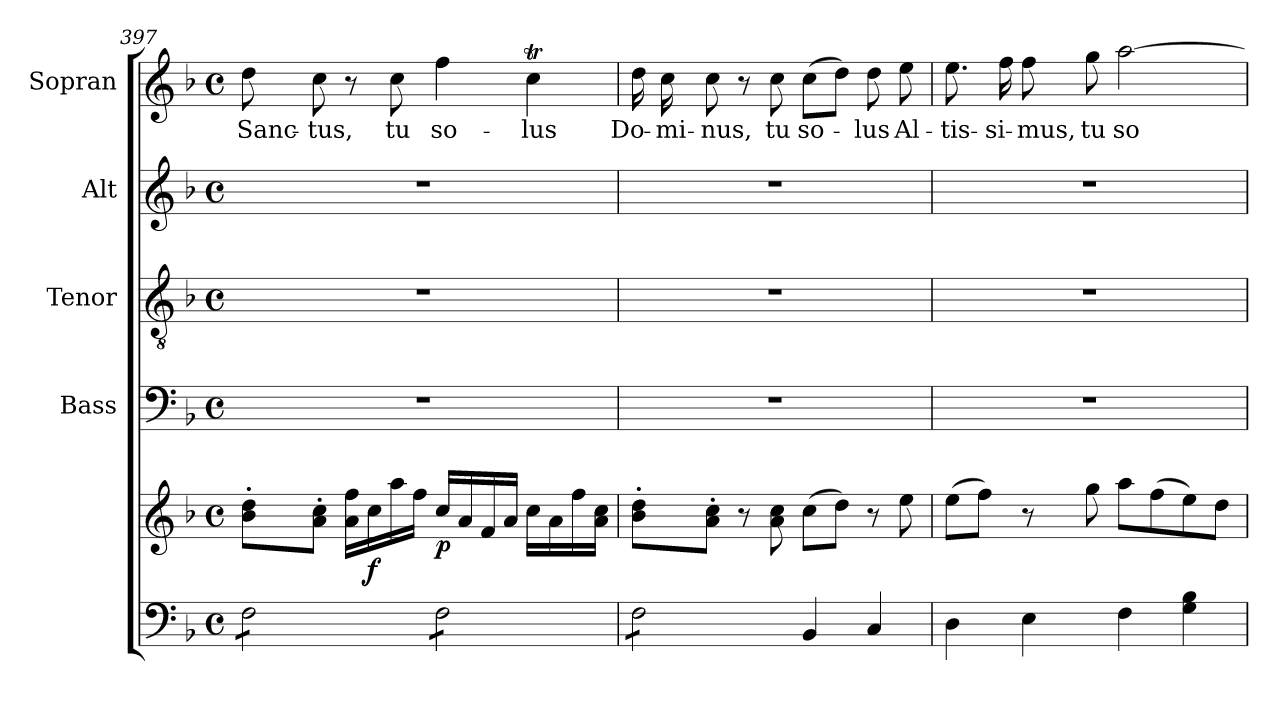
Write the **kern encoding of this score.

**kern	**kern	**dynam	**kern	**kern	**kern	**kern	**text
*part5	*part5	*part5	*part4	*part3	*part2	*part1	*part1
*staff6	*staff5	*staff5/6	*staff4	*staff3	*staff2	*staff1	*staff1
*	*	*	*I"Bass	*I"Tenor	*I"Alt	*I"Sopran	*
*	*	*	*I'B.	*I'T.	*I'A.	*I'S.	*
*clefF4	*clefG2	*	*clefF4	*clefGv2	*clefG2	*clefG2	*
*k[b-]	*k[b-]	*	*k[b-]	*k[b-]	*k[b-]	*k[b-]	*
*F:	*F:	*	*F:	*F:	*F:	*F:	*
*M4/4	*M4/4	*	*M4/4	*M4/4	*M4/4	*M4/4	*
*met(c)	*met(c)	*	*met(c)	*met(c)	*met(c)	*met(c)	*
=397	=397	=397	=397	=397	=397	=397	=397
!	!	!	!	!	!	!	!LO:LY:b
*tremolo	*	*	*	*	*	*	*
8F\L	8b-\'> 8dd\'>L	.	1r	1r	1r	8dd\	Sanc-
!	!	!	!	!	!	!	!LO:LY:b
8F\	8a\'> 8cc\'>J	.	.	.	.	8cc\	-tus,
8F\	16a\ 16ff\LL	.	.	.	.	8r	.
!	!	!LO:DY:b	!	!	!	!	!
.	16cc\	f	.	.	.	.	.
!	!	!	!	!	!	!	!LO:LY:b
8F\J	16aa\	.	.	.	.	8cc\	tu
.	16ff\JJ	.	.	.	.	.	.
!	!	!LO:DY:b	!	!	!	!	!LO:LY:b
8F\L	16cc/LL	p	.	.	.	4ff\	so-
.	16a/	.	.	.	.	.	.
8F\	16f/	.	.	.	.	.	.
.	16a/JJ	.	.	.	.	.	.
!	!	!	!	!	!	!	!LO:LY:b
8F\	16cc\LL	.	.	.	.	4ccT\	-lus
.	16a\	.	.	.	.	.	.
8F\J	16ff\	.	.	.	.	.	.
.	16a\ 16cc\JJ	.	.	.	.	.	.
=398	=398	=398	=398	=398	=398	=398	=398
!	!	!	!	!	!	!	!LO:LY:b
8F\L	8b-\'> 8dd\'>L	.	1r	1r	1r	16dd\	Do-
!	!	!	!	!	!	!	!LO:LY:b
.	.	.	.	.	.	16cc\	-mi-
!	!	!	!	!	!	!	!LO:LY:b
8F\	8a\'> 8cc\'>J	.	.	.	.	8cc\	-nus,
8F\	8r	.	.	.	.	8r	.
!	!	!	!	!	!	!	!LO:LY:b
8F\J	8a\ 8cc\	.	.	.	.	8cc\	tu
*Xtremolo	*	*	*	*	*	*	*
!	!	!	!	!	!	!	!LO:LY:b
4BB-/	(>8cc\L	.	.	.	.	(>8cc\L	so-
.	8dd\J)	.	.	.	.	8dd\J)	.
!	!	!	!	!	!	!	!LO:LY:b
4C/	8r	.	.	.	.	8dd\	-lus
!	!	!	!	!	!	!	!LO:LY:b
.	8ee\	.	.	.	.	8ee\	Al-
=399	=399	=399	=399	=399	=399	=399	=399
!	!	!	!	!	!	!	!LO:LY:b
4D\	(>8ee\L	.	1r	1r	1r	8.ee\	-tis-
.	8ff\J)	.	.	.	.	.	.
!	!	!	!	!	!	!	!LO:LY:b
.	.	.	.	.	.	16ff\	-si-
!	!	!	!	!	!	!	!LO:LY:b
4E\	8r	.	.	.	.	8ff\	-mus,
!	!	!	!	!	!	!	!LO:LY:b
.	8gg\	.	.	.	.	8gg\	tu
!	!	!	!	!	!	!	!LO:LY:b
4F\	8aa\L	.	.	.	.	[2aa\	so-
.	(>8ff\	.	.	.	.	.	.
4G\ 4B-\	8ee\)	.	.	.	.	.	.
.	8dd\J	.	.	.	.	.	.
=	=	=	=	=	=	=	=
*-	*-	*-	*-	*-	*-	*-	*-
